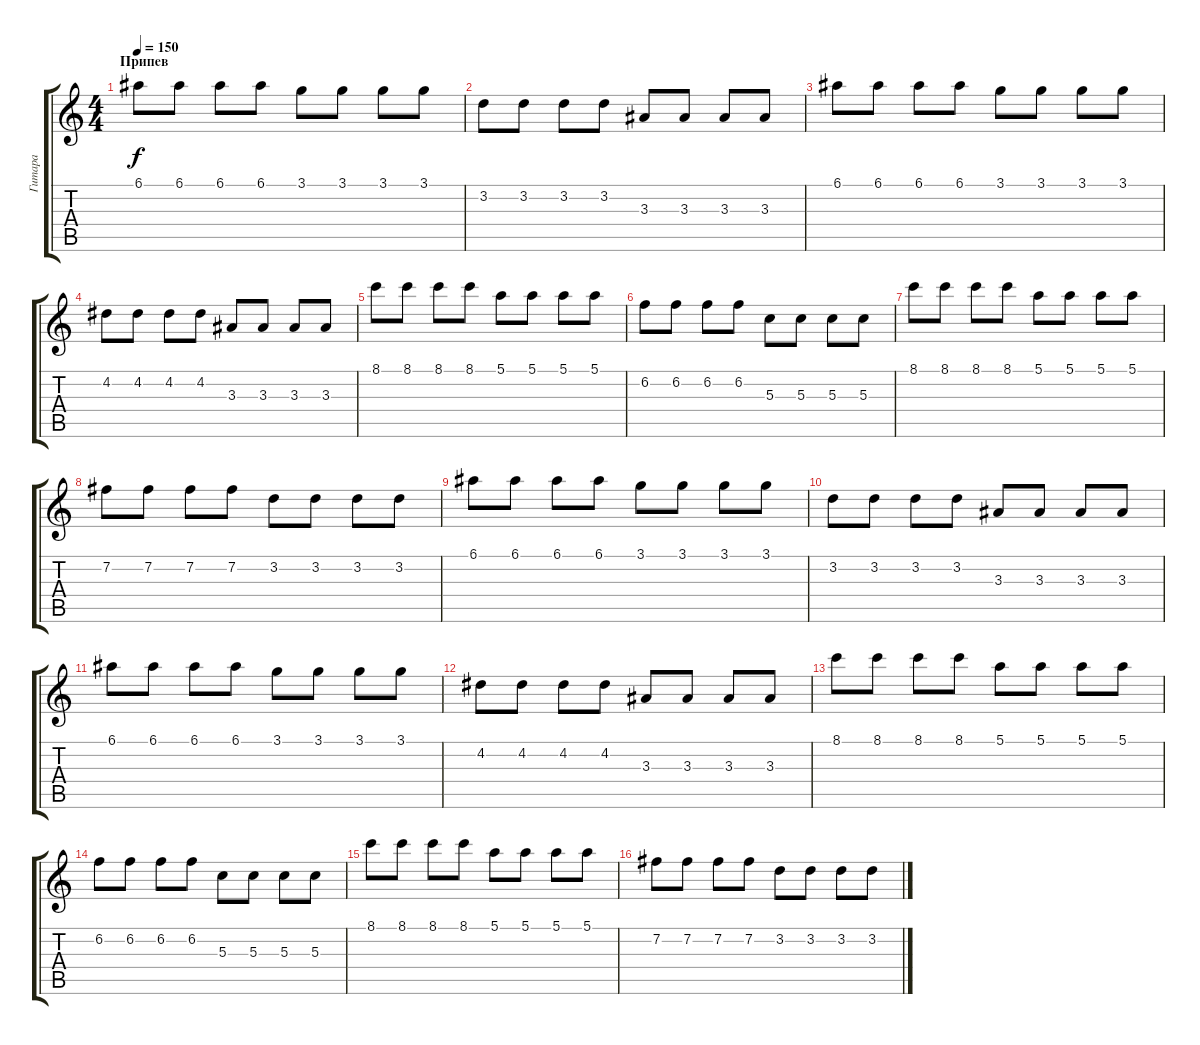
\track ("Гитара" "Гитара") {instrument distortionguitar}
\staff {score tabs}
\tuning (E4 B3 G3 D3 A2 E2) {hide}
\ts (4 4)
\section ("" "Припев")
\tempo 150
\clef g2
\ks c
6.1.8{dy f volume 8} 6.1.8 6.1.8 6.1.8 3.1.8 3.1.8 3.1.8 3.1.8 |
3.2.8 3.2.8 3.2.8 3.2.8 3.3.8 3.3.8 3.3.8 3.3.8 |
6.1.8 6.1.8 6.1.8 6.1.8 3.1.8 3.1.8 3.1.8 3.1.8 |
4.2.8 4.2.8 4.2.8 4.2.8 3.3.8 3.3.8 3.3.8 3.3.8 |
8.1.8 8.1.8 8.1.8 8.1.8 5.1.8 5.1.8 5.1.8 5.1.8 |
6.2.8 6.2.8 6.2.8 6.2.8 5.3.8 5.3.8 5.3.8 5.3.8 |
8.1.8 8.1.8 8.1.8 8.1.8 5.1.8 5.1.8 5.1.8 5.1.8 |
7.2.8 7.2.8 7.2.8 7.2.8 3.2.8 3.2.8 3.2.8 3.2.8 |
6.1.8 6.1.8 6.1.8 6.1.8 3.1.8 3.1.8 3.1.8 3.1.8 |
3.2.8 3.2.8 3.2.8 3.2.8 3.3.8 3.3.8 3.3.8 3.3.8 |
6.1.8 6.1.8 6.1.8 6.1.8 3.1.8 3.1.8 3.1.8 3.1.8 |
4.2.8 4.2.8 4.2.8 4.2.8 3.3.8 3.3.8 3.3.8 3.3.8 |
8.1.8 8.1.8 8.1.8 8.1.8 5.1.8 5.1.8 5.1.8 5.1.8 |
6.2.8 6.2.8 6.2.8 6.2.8 5.3.8 5.3.8 5.3.8 5.3.8 |
8.1.8 8.1.8 8.1.8 8.1.8 5.1.8 5.1.8 5.1.8 5.1.8 |
7.2.8 7.2.8 7.2.8 7.2.8 3.2.8 3.2.8 3.2.8 3.2.8
